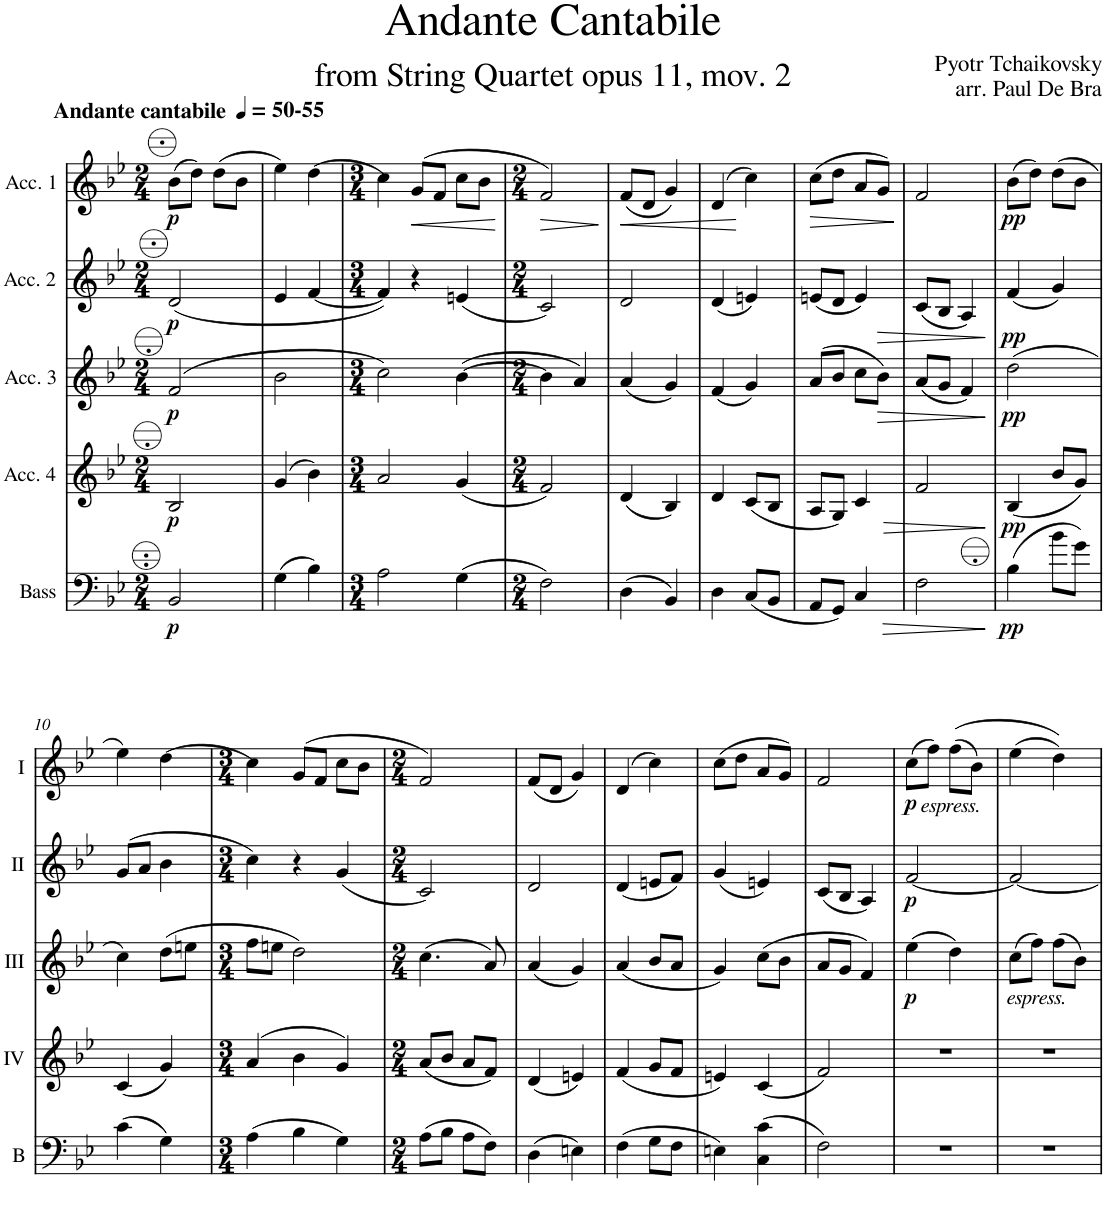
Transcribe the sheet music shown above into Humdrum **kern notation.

**kern	**dynam	**kern	**dynam	**kern	**dynam	**kern	**dynam	**kern	**dynam
*part5	*part5	*part4	*part4	*part3	*part3	*part2	*part2	*part1	*part1
*staff5	*staff5	*staff4	*staff4	*staff3	*staff3	*staff2	*staff2	*staff1	*staff1
*I"Bass	*	*I"Acc. 4	*	*I"Acc. 3	*	*I"Acc. 2	*	*I"Acc. 1	*
*I'B	*	*	*	*	*	*	*	*	*
*clefF4	*	*clefG2	*	*clefG2	*	*clefG2	*	*clefG2	*
*Trd7c12	*	*Trd7c12	*	*Trd7c12	*	*	*	*	*
*k[b-e-]	*	*k[b-e-]	*	*k[b-e-]	*	*k[b-e-]	*	*k[b-e-]	*
*M2/4	*	*M2/4	*	*M2/4	*	*M2/4	*	*M2/4	*
*MM50	*	*MM50	*	*MM50	*	*MM50	*	*MM50	*
=1	=1	=1	=1	=1	=1	=1	=1	=1	=1
!	!	!	!	!	!	!	!	!LO:TX:a:B:t=-55	!
!	!	!	!	!	!	!	!	!LO:TX:a:B:t=Andante cantabile	!
!	!LO:DY:b	!	!LO:DY:b	!	!LO:DY:b	!	!LO:DY:b	!	!LO:DY:b
2BB-/	p	2B-/	p	(2f/	p	(<2d/	p	(8b-\L	p
.	.	.	.	.	.	.	.	8dd\J)	.
.	.	.	.	.	.	.	.	(8dd\L	.
.	.	.	.	.	.	.	.	8b-\J	.
=2	=2	=2	=2	=2	=2	=2	=2	=2	=2
(4G\	.	(4g/	.	2b-\	.	4e-/	.	4ee-\)	.
4B-\)	.	4b-\)	.	.	.	[4f/	.	(4dd\	.
=3	=3	=3	=3	=3	=3	=3	=3	=3	=3
*M3/4	*	*M3/4	*	*M3/4	*	*M3/4	*	*M3/4	*
2A\	.	2a/	.	2cc\)	.	4f/])	.	4cc\)	.
!	!	!	!	!	!	!	!	!	!LO:HP:b
.	.	.	.	.	.	4r	.	(8g/L	<
.	.	.	.	.	.	.	.	8f/J	.
(4G\	.	(4g/	.	([4b-\	.	(4en/	.	8cc\L	.
.	.	.	.	.	.	.	.	8b-\J	.
.	.	.	.	.	.	.	.	.	[
=4	=4	=4	=4	=4	=4	=4	=4	=4	=4
*M2/4	*	*M2/4	*	*M2/4	*	*M2/4	*	*M2/4	*
!	!	!	!	!	!	!	!	!	!LO:HP:b
2F\)	.	2f/)	.	4b-\]	.	2c/)	.	2f/)	>
.	.	.	.	4a/)	.	.	.	.	.
.	.	.	.	.	.	.	.	.	]
=5	=5	=5	=5	=5	=5	=5	=5	=5	=5
!	!	!	!	!	!	!	!	!	!LO:HP:b
(4D\	.	(4d/	.	(4a/	.	2d/	.	(8f/L	<
.	.	.	.	.	.	.	.	8d/J	.
4BB-/)	.	4B-/)	.	4g/)	.	.	.	4g/)	.
=6	=6	=6	=6	=6	=6	=6	=6	=6	=6
4D\	.	4d/	.	(4f/	.	(4d/	.	(4d/	.
(8C/L	.	(8c/L	.	4g/)	.	4en/)	.	4cc\)	[
8BB-/J	.	8B-/J	.	.	.	.	.	.	.
=7	=7	=7	=7	=7	=7	=7	=7	=7	=7
!	!	!	!	!	!	!	!	!	!LO:HP:b
8AA/L	.	8A/L	.	(8a/L	.	(8en/L	.	(8cc\L	>
8GG/J)	.	8G/J)	.	8b-/J	.	8d/J	.	8dd\J	.
!	!LO:HP:b	!	!LO:HP:b	!	!	!	!LO:HP:b	!	!
4C/	>	4c/	>	8cc\L	.	4e/)	>	8a/L	.
!	!	!	!	!	!LO:HP:b	!	!	!	!
.	.	.	.	8b-\J)	>	.	.	8g/J)	.
.	.	.	.	.	.	.	.	.	]
=8	=8	=8	=8	=8	=8	=8	=8	=8	=8
2F\	.	2f/	.	(8a/L	.	(8c/L	.	2f/	.
.	.	.	.	8g/J	.	8B-/J	.	.	.
.	.	.	.	4f/)	.	4A/)	.	.	.
.	]	.	]	.	]	.	]	.	.
=9	=9	=9	=9	=9	=9	=9	=9	=9	=9
!	!LO:DY:b	!	!LO:DY:b	!	!LO:DY:b	!	!LO:DY:b	!	!LO:DY:b
(4B-\	pp	(4B-/	pp	(2dd\	pp	(4f/	pp	(8b-\L	pp
.	.	.	.	.	.	.	.	8dd\J)	.
8b-\L	.	8b-/L	.	.	.	4g/)	.	(8dd\L	.
8g\J)	.	8g/J)	.	.	.	.	.	8b-\J	.
!!LO:LB:g=z
=10	=10	=10	=10	=10	=10	=10	=10	=10	=10
(4c\	.	(4c/	.	4cc\)	.	(8g/L	.	4ee-\)	.
.	.	.	.	.	.	8a/J	.	.	.
4G\)	.	4g/)	.	(8dd\L	.	4b-\	.	(4dd\	.
.	.	.	.	8een\J	.	.	.	.	.
=11	=11	=11	=11	=11	=11	=11	=11	=11	=11
*M3/4	*	*M3/4	*	*M3/4	*	*M3/4	*	*M3/4	*
(4A\	.	(4a/	.	8ff\L	.	4cc\)	.	4cc\)	.
.	.	.	.	8een\J	.	.	.	.	.
4B-\	.	4b-\	.	2dd\)	.	4r	.	(8g/L	.
.	.	.	.	.	.	.	.	8f/J	.
4G\)	.	4g/)	.	.	.	(4g/	.	8cc\L	.
.	.	.	.	.	.	.	.	8b-\J	.
=12	=12	=12	=12	=12	=12	=12	=12	=12	=12
*M2/4	*	*M2/4	*	*M2/4	*	*M2/4	*	*M2/4	*
(8A\L	.	(8a/L	.	(4.cc\	.	2c/)	.	2f/)	.
8B-\J	.	8b-/J	.	.	.	.	.	.	.
8A\L	.	8a/L	.	.	.	.	.	.	.
8F\J)	.	8f/J)	.	8a/)	.	.	.	.	.
=13	=13	=13	=13	=13	=13	=13	=13	=13	=13
(4D\	.	(4d/	.	(4a/	.	2d/	.	(8f/L	.
.	.	.	.	.	.	.	.	8d/J	.
4En\)	.	4en/)	.	4g/)	.	.	.	4g/)	.
=14	=14	=14	=14	=14	=14	=14	=14	=14	=14
(4F\	.	(4f/	.	(4a/	.	(4d/	.	(4d/	.
8G\L	.	8g/L	.	8b-/L	.	8en/L	.	4cc\)	.
8F\J	.	8f/J	.	8a/J	.	8f/J)	.	.	.
=15	=15	=15	=15	=15	=15	=15	=15	=15	=15
4En\)	.	4en/)	.	4g/)	.	(4g/	.	(8cc\L	.
.	.	.	.	.	.	.	.	8dd\J	.
(4C\ 4c\	.	(4c/	.	(8cc\L	.	4en/)	.	8a/L	.
.	.	.	.	8b-\J	.	.	.	8g/J)	.
=16	=16	=16	=16	=16	=16	=16	=16	=16	=16
2F\)	.	2f/)	.	8a/L	.	(8c/L	.	2f/	.
.	.	.	.	8g/J	.	8B-/J	.	.	.
.	.	.	.	4f/)	.	4A/)	.	.	.
=17	=17	=17	=17	=17	=17	=17	=17	=17	=17
!	!	!	!	!	!	!	!	!LO:TX:b:i:t=espress.	!
!	!	!	!	!	!LO:DY:b	!	!LO:DY:b	!	!LO:DY:b
2r	.	2r	.	(4ee-\	p	[2f/	p	(8cc\L	p
.	.	.	.	.	.	.	.	8ff\J)	.
.	.	.	.	4dd\)	.	.	.	((8ff\L	.
.	.	.	.	.	.	.	.	8b-\J)	.
=18	=18	=18	=18	=18	=18	=18	=18	=18	=18
!	!	!	!	!LO:TX:b:i:t=espress.	!	!	!	!	!
2r	.	2r	.	(8cc\L	.	2f/_	.	(4ee-\	.
.	.	.	.	8ff\J)	.	.	.	.	.
.	.	.	.	(8ff\L	.	.	.	4dd\))	.
.	.	.	.	8b-\J)	.	.	.	.	.
=	=	=	=	=	=	=	=	=	=
*-	*-	*-	*-	*-	*-	*-	*-	*-	*-
